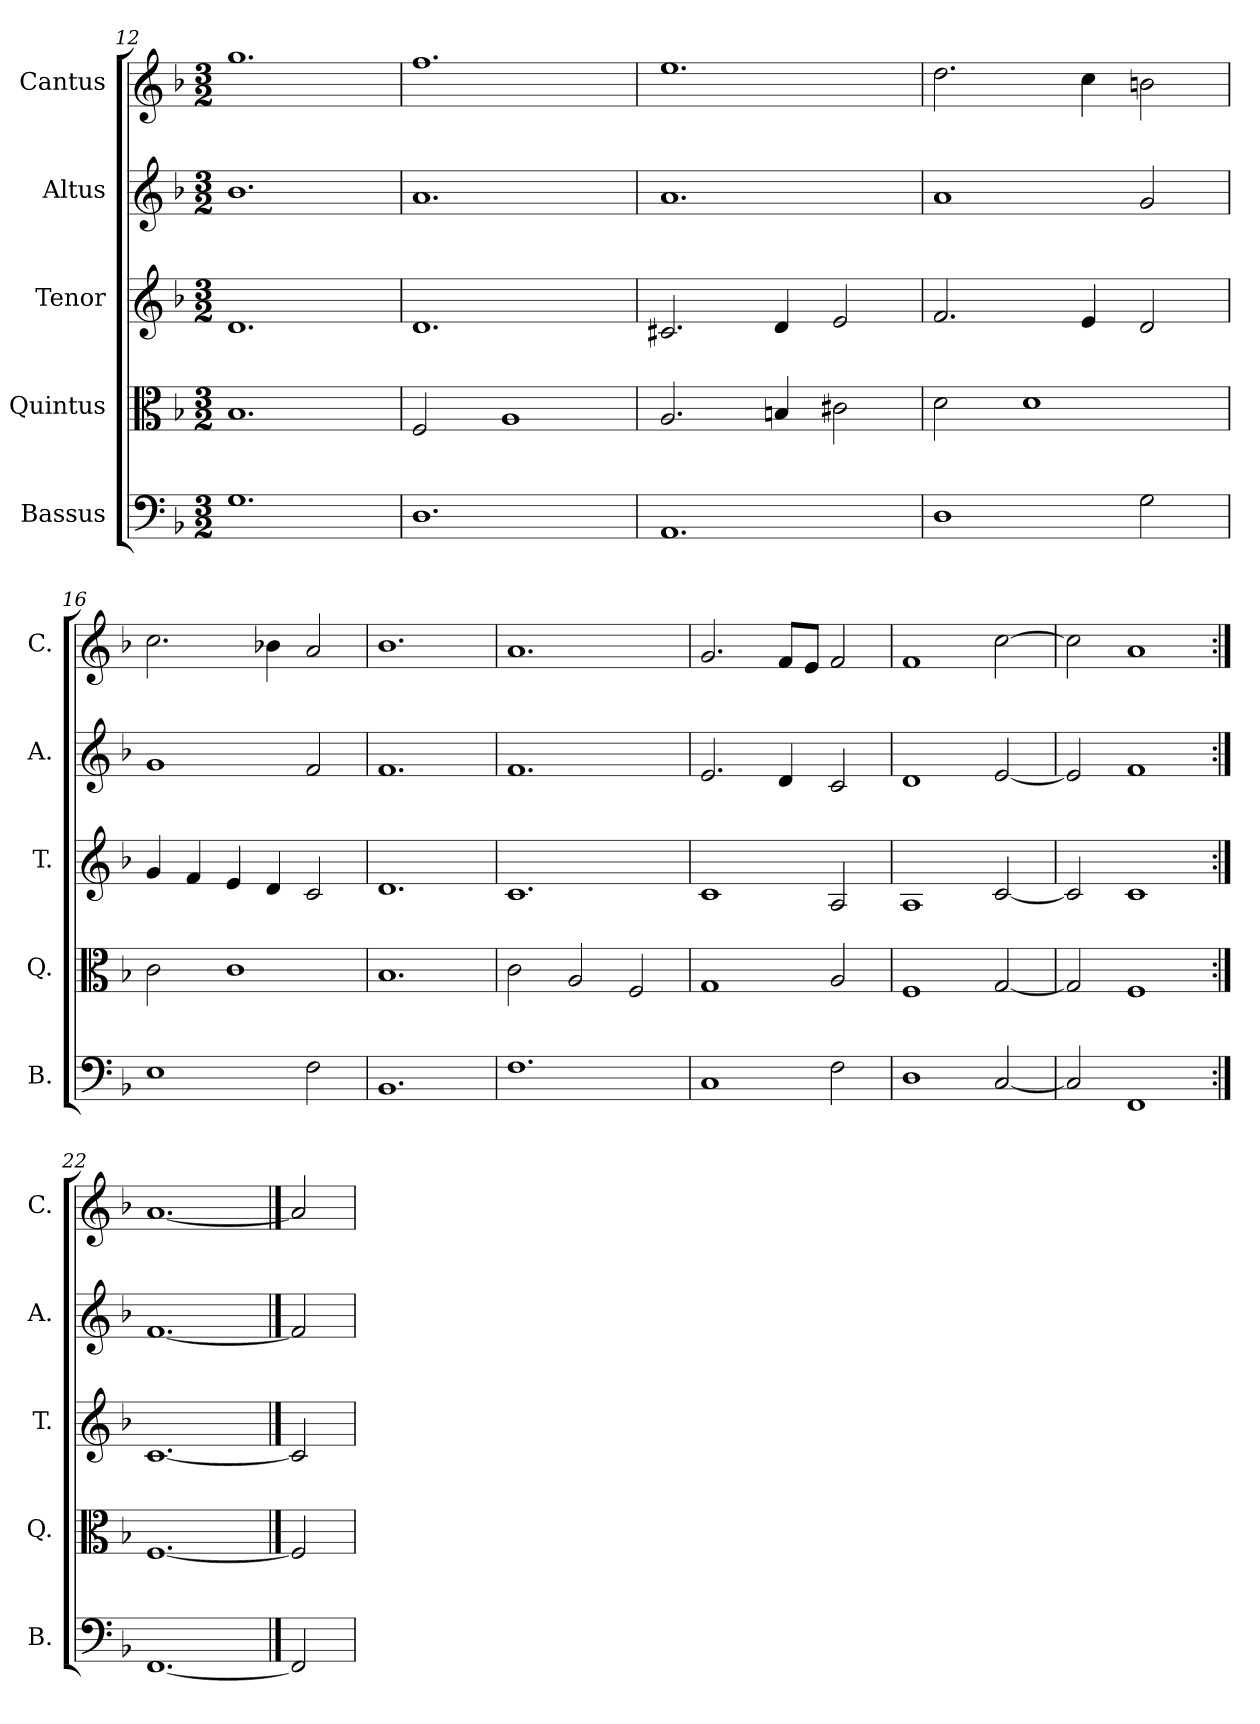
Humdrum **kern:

**kern	**kern	**kern	**kern	**kern
*part5	*part4	*part3	*part2	*part1
*staff5	*staff4	*staff3	*staff2	*staff1
*I"Bassus	*I"Quintus	*I"Tenor	*I"Altus	*I"Cantus
*I'B.	*I'Q.	*I'T.	*I'A.	*I'C.
*clefF4	*clefC3	*clefG2	*clefG2	*clefG2
*k[b-]	*k[b-]	*k[b-]	*k[b-]	*k[b-]
*F:	*F:	*F:	*F:	*F:
*M3/2	*M3/2	*M3/2	*M3/2	*M3/2
=12	=12	=12	=12	=12
1.G\	1.B-/	1.d/	1.b-\	1.gg\
=13	=13	=13	=13	=13
1.D\	2F/	1.d/	1.a/	1.ff\
.	1A/	.	.	.
=14	=14	=14	=14	=14
1.AA/	2.A/	2.c#X/	1.a/	1.ee\
.	4Bn/	4d/	.	.
.	2c#X\	2e/	.	.
=15	=15	=15	=15	=15
1D\	2d\	2.f/	1a/	2.dd\
.	1d\	.	.	.
.	.	4e/	.	4cc\
2G\	.	2d/	2g/	2bn\
!!LO:LB:g=z
=16	=16	=16	=16	=16
1E\	2c\	4g/	1g/	2.cc\
.	.	4f/	.	.
.	1c\	4e/	.	.
.	.	4d/	.	4b-X\
2F\	.	2c/	2f/	2a/
=17	=17	=17	=17	=17
1.BB-/	1.B-/	1.d/	1.f/	1.b-\
=18	=18	=18	=18	=18
1.F\	2c\	1.c/	1.f/	1.a/
.	2A/	.	.	.
.	2F/	.	.	.
=19	=19	=19	=19	=19
1C/	1G/	1c/	2.e/	2.g/
.	.	.	4d/	8f/L
.	.	.	.	8e/J
2F\	2A/	2A/	2c/	2f/
=20	=20	=20	=20	=20
1D\	1F/	1A/	1d/	1f/
[2C/	[2G/	[2c/	[2e/	[2cc\
=21	=21	=21	=21	=21
2C/]	2G/]	2c/]	2e/]	2cc\]
1FF/	1F/	1c/	1f/	1a/
=22:|!	=22:|!	=22:|!	=22:|!	=22:|!
[1.FF/	[1.F/	[1.c/	[1.f/	[1.a/
==23	==23	==23	==23	==23
2FF/]	2F/]	2c/]	2f/]	2a/]
=	=	=	=	=
*-	*-	*-	*-	*-
